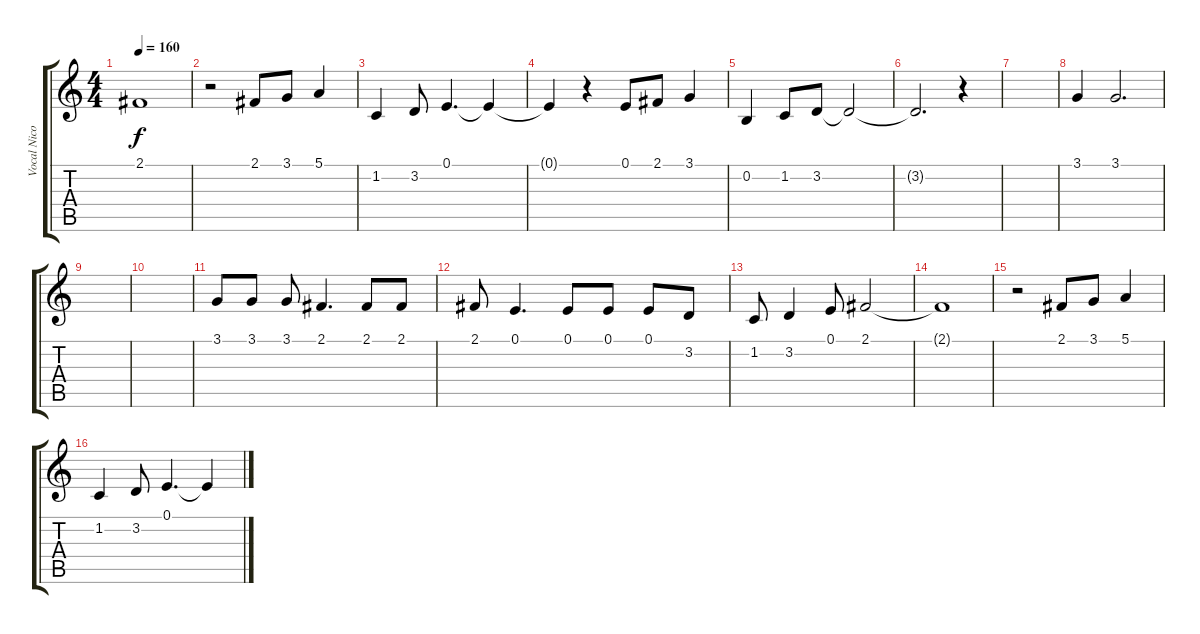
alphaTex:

\track ("Vocal Nicolas" "Vocal Nico") {instrument tuba}
\staff {score tabs}
\tuning (E4 B3 G3 D3 A2 E2) {hide}
\ts (4 4)
\tempo 160
\clef g2
\ks c
2.1{t}.1{dy f} |
r.2 2.1.8 3.1.8 5.1.4 |
1.2.4 3.2.8 0.1.4{d} 0.1{t}.4 |
0.1{t}.4 r.4 0.1.8 2.1.8 3.1.4 |
0.2.4 1.2.8 3.2.8 3.2{t}.2 |
3.2{t}.2{d} r.4 |
|
3.1.4 3.1.2{d} |
|
|
3.1.8 3.1.8 3.1.8 2.1.4{d} 2.1.8 2.1.8 |
2.1.8 0.1.4{d} 0.1.8 0.1.8 0.1.8 3.2.8 |
1.2.8 3.2.4 0.1.8 2.1.2 |
2.1{t}.1 |
r.2 2.1.8 3.1.8 5.1.4 |
1.2.4 3.2.8 0.1.4{d} 0.1{t}.4
